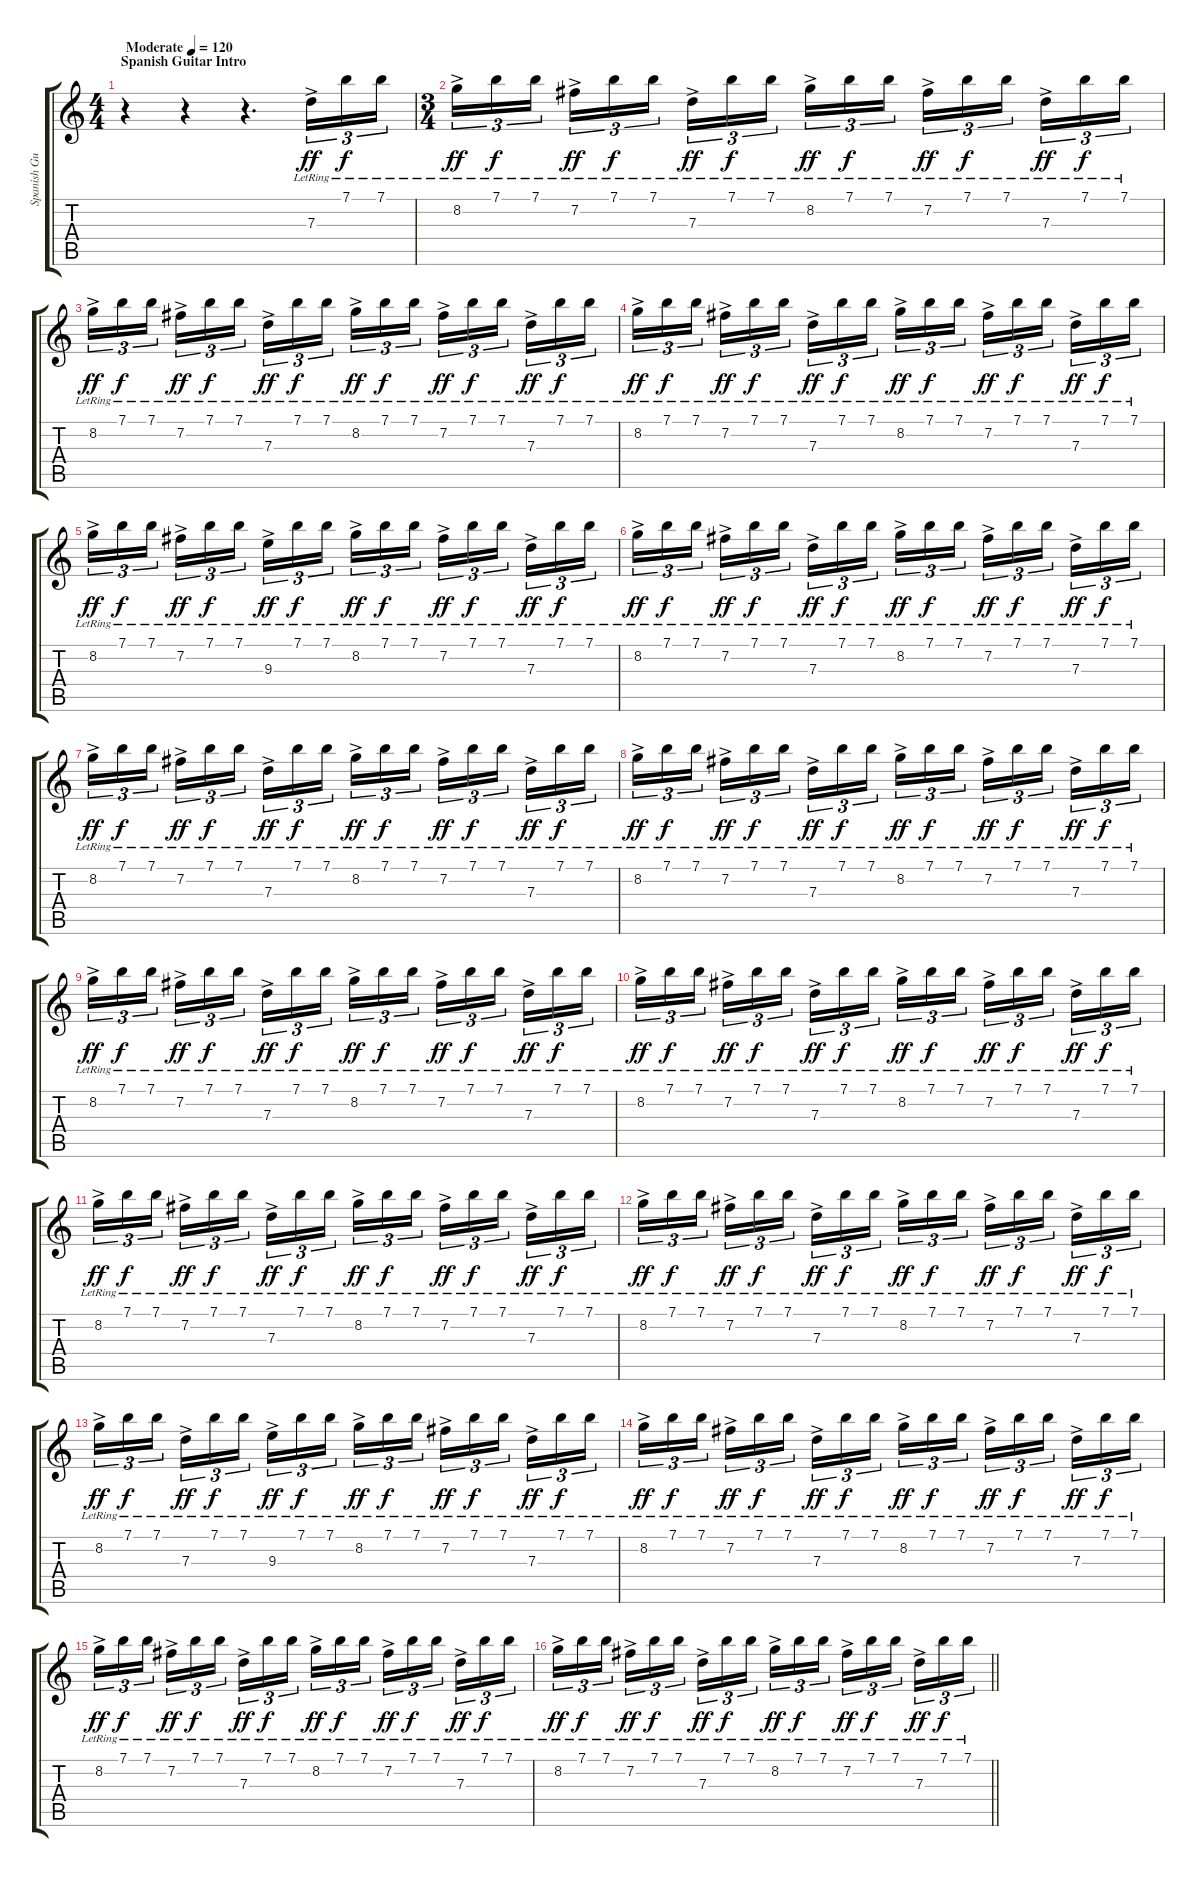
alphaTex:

\track ("Spanish Guitar" "Spanish Gu") {instrument acousticguitarnylon}
\staff {score tabs}
\tuning (E4 B3 G3 D3 A2 E2) {hide}
\ts (4 4)
\section ("" "Spanish Guitar Intro")
\tempo (120 "Moderate")
\clef g2
\ks c
r.4{dy ff volume 5 instrument acousticguitarnylon} r.4 r.4{d} 7.3{ac lr}.16{tu (3 2) volume 9} 7.1{lr}.16{tu (3 2) dy f} 7.1{lr}.16{tu (3 2)} |
\ts (3 4)
8.2{ac lr}.16{tu (3 2) dy ff} 7.1{lr}.16{tu (3 2) dy f} 7.1{lr}.16{tu (3 2) beam splitsecondary} 7.2{ac lr}.16{tu (3 2) dy ff} 7.1{lr}.16{tu (3 2) dy f} 7.1{lr}.16{tu (3 2)} 7.3{ac lr}.16{tu (3 2) dy ff} 7.1{lr}.16{tu (3 2) dy f} 7.1{lr}.16{tu (3 2) beam splitsecondary} 8.2{ac lr}.16{tu (3 2) dy ff} 7.1{lr}.16{tu (3 2) dy f} 7.1{lr}.16{tu (3 2)} 7.2{ac lr}.16{tu (3 2) dy ff} 7.1{lr}.16{tu (3 2) dy f} 7.1{lr}.16{tu (3 2) beam splitsecondary} 7.3{ac lr}.16{tu (3 2) dy ff} 7.1{lr}.16{tu (3 2) dy f} 7.1{lr}.16{tu (3 2)} |
8.2{ac lr}.16{tu (3 2) dy ff} 7.1{lr}.16{tu (3 2) dy f} 7.1{lr}.16{tu (3 2) beam splitsecondary} 7.2{ac lr}.16{tu (3 2) dy ff} 7.1{lr}.16{tu (3 2) dy f} 7.1{lr}.16{tu (3 2)} 7.3{ac lr}.16{tu (3 2) dy ff} 7.1{lr}.16{tu (3 2) dy f} 7.1{lr}.16{tu (3 2) beam splitsecondary} 8.2{ac lr}.16{tu (3 2) dy ff} 7.1{lr}.16{tu (3 2) dy f} 7.1{lr}.16{tu (3 2)} 7.2{ac lr}.16{tu (3 2) dy ff} 7.1{lr}.16{tu (3 2) dy f} 7.1{lr}.16{tu (3 2) beam splitsecondary} 7.3{ac lr}.16{tu (3 2) dy ff} 7.1{lr}.16{tu (3 2) dy f} 7.1{lr}.16{tu (3 2)} |
8.2{ac lr}.16{tu (3 2) dy ff} 7.1{lr}.16{tu (3 2) dy f} 7.1{lr}.16{tu (3 2) beam splitsecondary} 7.2{ac lr}.16{tu (3 2) dy ff} 7.1{lr}.16{tu (3 2) dy f} 7.1{lr}.16{tu (3 2)} 7.3{ac lr}.16{tu (3 2) dy ff} 7.1{lr}.16{tu (3 2) dy f} 7.1{lr}.16{tu (3 2) beam splitsecondary} 8.2{ac lr}.16{tu (3 2) dy ff} 7.1{lr}.16{tu (3 2) dy f} 7.1{lr}.16{tu (3 2)} 7.2{ac lr}.16{tu (3 2) dy ff} 7.1{lr}.16{tu (3 2) dy f} 7.1{lr}.16{tu (3 2) beam splitsecondary} 7.3{ac lr}.16{tu (3 2) dy ff} 7.1{lr}.16{tu (3 2) dy f} 7.1{lr}.16{tu (3 2)} |
8.2{ac lr}.16{tu (3 2) dy ff} 7.1{lr}.16{tu (3 2) dy f} 7.1{lr}.16{tu (3 2) beam splitsecondary} 7.2{ac lr}.16{tu (3 2) dy ff} 7.1{lr}.16{tu (3 2) dy f} 7.1{lr}.16{tu (3 2)} 9.3{ac lr}.16{tu (3 2) dy ff} 7.1{lr}.16{tu (3 2) dy f} 7.1{lr}.16{tu (3 2) beam splitsecondary} 8.2{ac lr}.16{tu (3 2) dy ff} 7.1{lr}.16{tu (3 2) dy f} 7.1{lr}.16{tu (3 2)} 7.2{ac lr}.16{tu (3 2) dy ff} 7.1{lr}.16{tu (3 2) dy f} 7.1{lr}.16{tu (3 2) beam splitsecondary} 7.3{ac lr}.16{tu (3 2) dy ff} 7.1{lr}.16{tu (3 2) dy f} 7.1{lr}.16{tu (3 2)} |
8.2{ac lr}.16{tu (3 2) dy ff} 7.1{lr}.16{tu (3 2) dy f} 7.1{lr}.16{tu (3 2) beam splitsecondary} 7.2{ac lr}.16{tu (3 2) dy ff} 7.1{lr}.16{tu (3 2) dy f} 7.1{lr}.16{tu (3 2)} 7.3{ac lr}.16{tu (3 2) dy ff} 7.1{lr}.16{tu (3 2) dy f} 7.1{lr}.16{tu (3 2) beam splitsecondary} 8.2{ac lr}.16{tu (3 2) dy ff} 7.1{lr}.16{tu (3 2) dy f} 7.1{lr}.16{tu (3 2)} 7.2{ac lr}.16{tu (3 2) dy ff} 7.1{lr}.16{tu (3 2) dy f} 7.1{lr}.16{tu (3 2) beam splitsecondary} 7.3{ac lr}.16{tu (3 2) dy ff} 7.1{lr}.16{tu (3 2) dy f} 7.1{lr}.16{tu (3 2)} |
8.2{ac lr}.16{tu (3 2) dy ff} 7.1{lr}.16{tu (3 2) dy f} 7.1{lr}.16{tu (3 2) beam splitsecondary} 7.2{ac lr}.16{tu (3 2) dy ff} 7.1{lr}.16{tu (3 2) dy f} 7.1{lr}.16{tu (3 2)} 7.3{ac lr}.16{tu (3 2) dy ff} 7.1{lr}.16{tu (3 2) dy f} 7.1{lr}.16{tu (3 2) beam splitsecondary} 8.2{ac lr}.16{tu (3 2) dy ff} 7.1{lr}.16{tu (3 2) dy f} 7.1{lr}.16{tu (3 2)} 7.2{ac lr}.16{tu (3 2) dy ff} 7.1{lr}.16{tu (3 2) dy f} 7.1{lr}.16{tu (3 2) beam splitsecondary} 7.3{ac lr}.16{tu (3 2) dy ff} 7.1{lr}.16{tu (3 2) dy f} 7.1{lr}.16{tu (3 2)} |
8.2{ac lr}.16{tu (3 2) dy ff} 7.1{lr}.16{tu (3 2) dy f} 7.1{lr}.16{tu (3 2) beam splitsecondary} 7.2{ac lr}.16{tu (3 2) dy ff} 7.1{lr}.16{tu (3 2) dy f} 7.1{lr}.16{tu (3 2)} 7.3{ac lr}.16{tu (3 2) dy ff} 7.1{lr}.16{tu (3 2) dy f} 7.1{lr}.16{tu (3 2) beam splitsecondary} 8.2{ac lr}.16{tu (3 2) dy ff} 7.1{lr}.16{tu (3 2) dy f} 7.1{lr}.16{tu (3 2)} 7.2{ac lr}.16{tu (3 2) dy ff} 7.1{lr}.16{tu (3 2) dy f} 7.1{lr}.16{tu (3 2) beam splitsecondary} 7.3{ac lr}.16{tu (3 2) dy ff} 7.1{lr}.16{tu (3 2) dy f} 7.1{lr}.16{tu (3 2)} |
8.2{ac lr}.16{tu (3 2) dy ff} 7.1{lr}.16{tu (3 2) dy f} 7.1{lr}.16{tu (3 2) beam splitsecondary} 7.2{ac lr}.16{tu (3 2) dy ff} 7.1{lr}.16{tu (3 2) dy f} 7.1{lr}.16{tu (3 2)} 7.3{ac lr}.16{tu (3 2) dy ff} 7.1{lr}.16{tu (3 2) dy f} 7.1{lr}.16{tu (3 2) beam splitsecondary} 8.2{ac lr}.16{tu (3 2) dy ff} 7.1{lr}.16{tu (3 2) dy f} 7.1{lr}.16{tu (3 2)} 7.2{ac lr}.16{tu (3 2) dy ff} 7.1{lr}.16{tu (3 2) dy f} 7.1{lr}.16{tu (3 2) beam splitsecondary} 7.3{ac lr}.16{tu (3 2) dy ff} 7.1{lr}.16{tu (3 2) dy f} 7.1{lr}.16{tu (3 2)} |
8.2{ac lr}.16{tu (3 2) dy ff} 7.1{lr}.16{tu (3 2) dy f} 7.1{lr}.16{tu (3 2) beam splitsecondary} 7.2{ac lr}.16{tu (3 2) dy ff} 7.1{lr}.16{tu (3 2) dy f} 7.1{lr}.16{tu (3 2)} 7.3{ac lr}.16{tu (3 2) dy ff} 7.1{lr}.16{tu (3 2) dy f} 7.1{lr}.16{tu (3 2) beam splitsecondary} 8.2{ac lr}.16{tu (3 2) dy ff} 7.1{lr}.16{tu (3 2) dy f} 7.1{lr}.16{tu (3 2)} 7.2{ac lr}.16{tu (3 2) dy ff} 7.1{lr}.16{tu (3 2) dy f} 7.1{lr}.16{tu (3 2) beam splitsecondary} 7.3{ac lr}.16{tu (3 2) dy ff} 7.1{lr}.16{tu (3 2) dy f} 7.1{lr}.16{tu (3 2)} |
8.2{ac lr}.16{tu (3 2) dy ff} 7.1{lr}.16{tu (3 2) dy f} 7.1{lr}.16{tu (3 2) beam splitsecondary} 7.2{ac lr}.16{tu (3 2) dy ff} 7.1{lr}.16{tu (3 2) dy f} 7.1{lr}.16{tu (3 2)} 7.3{ac lr}.16{tu (3 2) dy ff} 7.1{lr}.16{tu (3 2) dy f} 7.1{lr}.16{tu (3 2) beam splitsecondary} 8.2{ac lr}.16{tu (3 2) dy ff} 7.1{lr}.16{tu (3 2) dy f} 7.1{lr}.16{tu (3 2)} 7.2{ac lr}.16{tu (3 2) dy ff} 7.1{lr}.16{tu (3 2) dy f} 7.1{lr}.16{tu (3 2) beam splitsecondary} 7.3{ac lr}.16{tu (3 2) dy ff} 7.1{lr}.16{tu (3 2) dy f} 7.1{lr}.16{tu (3 2)} |
8.2{ac lr}.16{tu (3 2) dy ff} 7.1{lr}.16{tu (3 2) dy f} 7.1{lr}.16{tu (3 2) beam splitsecondary} 7.2{ac lr}.16{tu (3 2) dy ff} 7.1{lr}.16{tu (3 2) dy f} 7.1{lr}.16{tu (3 2)} 7.3{ac lr}.16{tu (3 2) dy ff} 7.1{lr}.16{tu (3 2) dy f} 7.1{lr}.16{tu (3 2) beam splitsecondary} 8.2{ac lr}.16{tu (3 2) dy ff} 7.1{lr}.16{tu (3 2) dy f} 7.1{lr}.16{tu (3 2)} 7.2{ac lr}.16{tu (3 2) dy ff} 7.1{lr}.16{tu (3 2) dy f} 7.1{lr}.16{tu (3 2) beam splitsecondary} 7.3{ac lr}.16{tu (3 2) dy ff} 7.1{lr}.16{tu (3 2) dy f} 7.1{lr}.16{tu (3 2)} |
8.2{ac lr}.16{tu (3 2) dy ff} 7.1{lr}.16{tu (3 2) dy f} 7.1{lr}.16{tu (3 2) beam splitsecondary} 7.3{ac lr}.16{tu (3 2) dy ff} 7.1{lr}.16{tu (3 2) dy f} 7.1{lr}.16{tu (3 2)} 9.3{ac lr}.16{tu (3 2) dy ff} 7.1{lr}.16{tu (3 2) dy f} 7.1{lr}.16{tu (3 2) beam splitsecondary} 8.2{ac lr}.16{tu (3 2) dy ff} 7.1{lr}.16{tu (3 2) dy f} 7.1{lr}.16{tu (3 2)} 7.2{ac lr}.16{tu (3 2) dy ff} 7.1{lr}.16{tu (3 2) dy f} 7.1{lr}.16{tu (3 2) beam splitsecondary} 7.3{ac lr}.16{tu (3 2) dy ff} 7.1{lr}.16{tu (3 2) dy f} 7.1{lr}.16{tu (3 2)} |
8.2{ac lr}.16{tu (3 2) dy ff} 7.1{lr}.16{tu (3 2) dy f} 7.1{lr}.16{tu (3 2) beam splitsecondary} 7.2{ac lr}.16{tu (3 2) dy ff} 7.1{lr}.16{tu (3 2) dy f} 7.1{lr}.16{tu (3 2)} 7.3{ac lr}.16{tu (3 2) dy ff} 7.1{lr}.16{tu (3 2) dy f} 7.1{lr}.16{tu (3 2) beam splitsecondary} 8.2{ac lr}.16{tu (3 2) dy ff} 7.1{lr}.16{tu (3 2) dy f} 7.1{lr}.16{tu (3 2)} 7.2{ac lr}.16{tu (3 2) dy ff} 7.1{lr}.16{tu (3 2) dy f} 7.1{lr}.16{tu (3 2) beam splitsecondary} 7.3{ac lr}.16{tu (3 2) dy ff} 7.1{lr}.16{tu (3 2) dy f} 7.1{lr}.16{tu (3 2)} |
8.2{ac lr}.16{tu (3 2) dy ff} 7.1{lr}.16{tu (3 2) dy f} 7.1{lr}.16{tu (3 2) beam splitsecondary} 7.2{ac lr}.16{tu (3 2) dy ff} 7.1{lr}.16{tu (3 2) dy f} 7.1{lr}.16{tu (3 2)} 7.3{ac lr}.16{tu (3 2) dy ff} 7.1{lr}.16{tu (3 2) dy f} 7.1{lr}.16{tu (3 2) beam splitsecondary} 8.2{ac lr}.16{tu (3 2) dy ff} 7.1{lr}.16{tu (3 2) dy f} 7.1{lr}.16{tu (3 2)} 7.2{ac lr}.16{tu (3 2) dy ff} 7.1{lr}.16{tu (3 2) dy f} 7.1{lr}.16{tu (3 2) beam splitsecondary} 7.3{ac lr}.16{tu (3 2) dy ff} 7.1{lr}.16{tu (3 2) dy f} 7.1{lr}.16{tu (3 2)} |
\barLineRight lightlight
8.2{ac lr}.16{tu (3 2) dy ff} 7.1{lr}.16{tu (3 2) dy f} 7.1{lr}.16{tu (3 2) beam splitsecondary} 7.2{ac lr}.16{tu (3 2) dy ff} 7.1{lr}.16{tu (3 2) dy f} 7.1{lr}.16{tu (3 2)} 7.3{ac lr}.16{tu (3 2) dy ff} 7.1{lr}.16{tu (3 2) dy f} 7.1{lr}.16{tu (3 2) beam splitsecondary} 8.2{ac lr}.16{tu (3 2) dy ff} 7.1{lr}.16{tu (3 2) dy f} 7.1{lr}.16{tu (3 2)} 7.2{ac lr}.16{tu (3 2) dy ff} 7.1{lr}.16{tu (3 2) dy f} 7.1{lr}.16{tu (3 2) beam splitsecondary} 7.3{ac lr}.16{tu (3 2) dy ff} 7.1{lr}.16{tu (3 2) dy f} 7.1{lr}.16{tu (3 2)}
